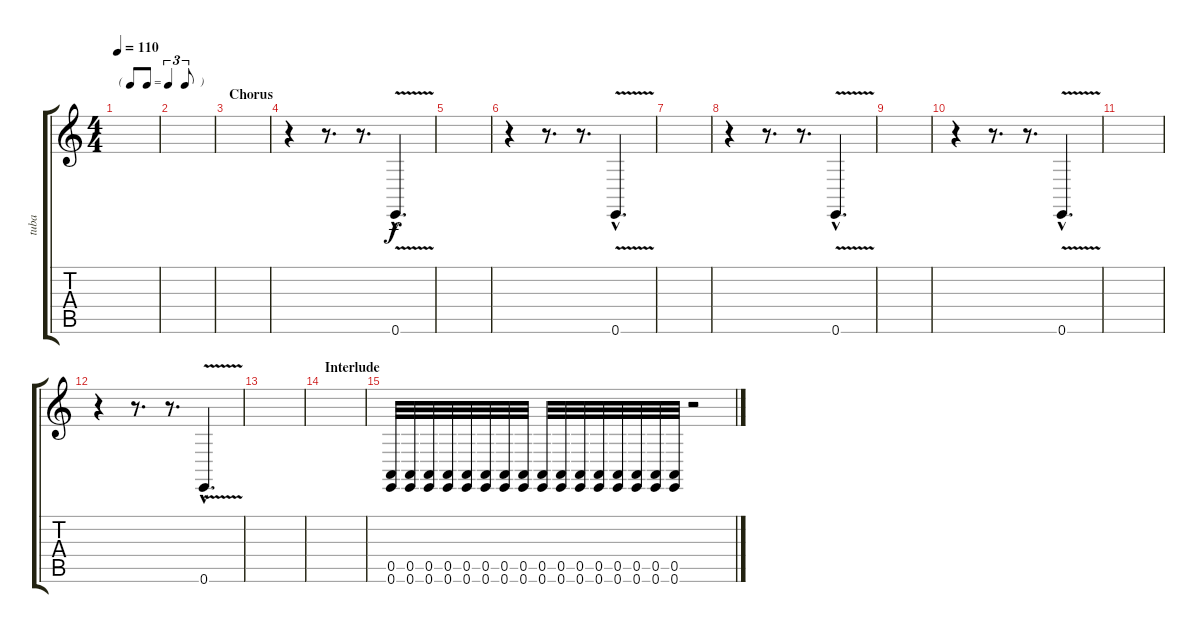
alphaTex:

\track ("tuba" "tuba") {instrument tuba}
\staff {score tabs}
\tuning (E4 B3 G3 D3 A2 E2) {hide}
\ts (4 4)
\tf triplet8th
\tempo 110
\clef g2
\ks c
|
|
\section ("" "Chorus")
|
r.4 r.8{d} r.8{d} 0.6{v hac}.4{d} |
|
r.4 r.8{d} r.8{d} 0.6{v hac}.4{d} |
|
r.4 r.8{d} r.8{d} 0.6{v hac}.4{d} |
|
r.4 r.8{d} r.8{d} 0.6{v hac}.4{d} |
|
r.4 r.8{d} r.8{d} 0.6{v hac}.4{d} |
|
\section ("" "Interlude")
|
(0.5 0.6).32 (0.5 0.6).32 (0.5 0.6).32 (0.5 0.6).32 (0.5 0.6).32 (0.5 0.6).32 (0.5 0.6).32 (0.5 0.6).32 (0.5 0.6).32 (0.5 0.6).32 (0.5 0.6).32 (0.5 0.6).32 (0.5 0.6).32 (0.5 0.6).32 (0.5 0.6).32 (0.5 0.6).32 r.2
